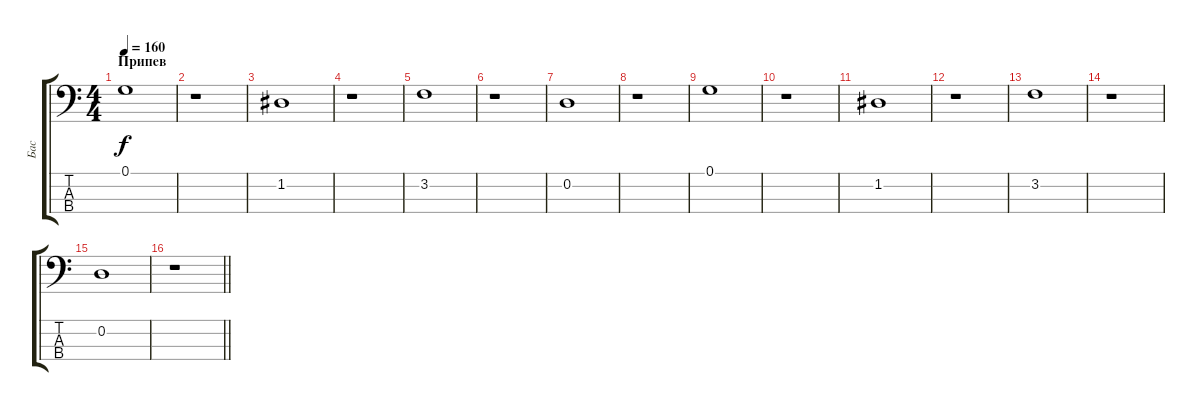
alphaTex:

\track ("Бас" "Бас") {instrument electricbassfinger}
\staff {score tabs}
\tuning (G2 D2 A1 E1) {hide}
\ts (4 4)
\section ("" "Припев")
\tempo 160
\clef f4
\ks c
0.1.1{dy f} |
r.1 |
1.2.1 |
r.1 |
3.2.1 |
r.1 |
0.2.1 |
r.1 |
0.1.1 |
r.1 |
1.2.1 |
r.1 |
3.2.1 |
r.1 |
0.2.1 |
\barLineRight lightlight
r.1
